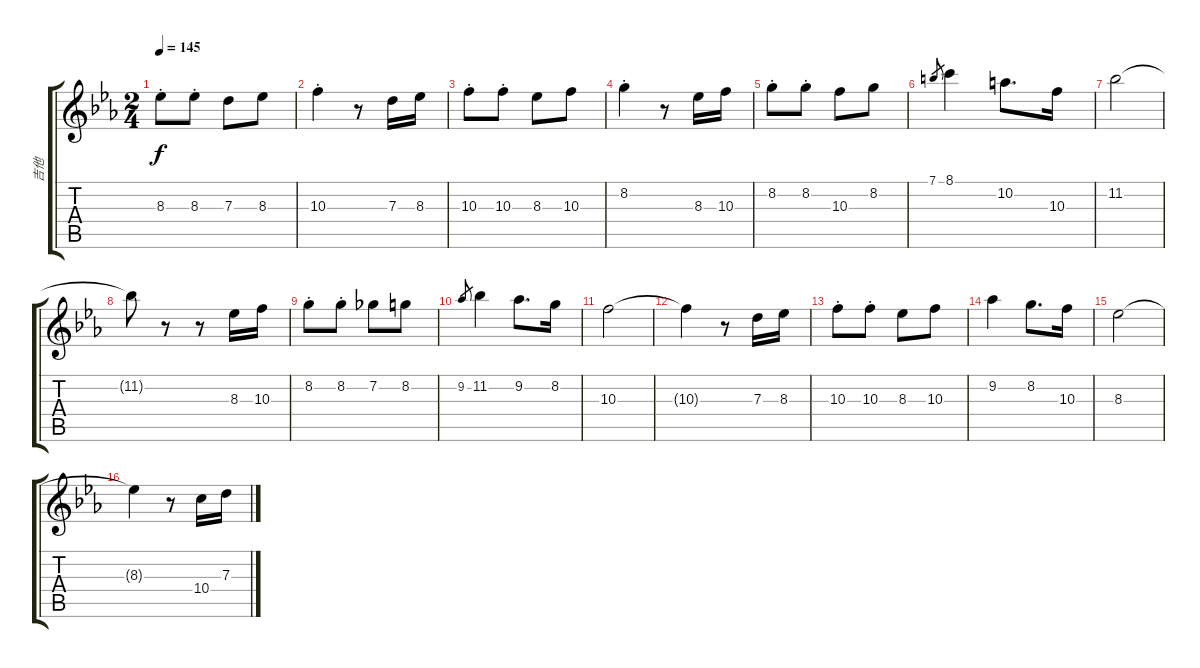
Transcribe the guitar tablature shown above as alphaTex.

\track ("吉他" "吉他") {instrument overdrivenguitar}
\staff {score tabs}
\tuning (E4 B3 G3 D3 A2 E2) {hide}
\ts (2 4)
\tempo 145
\clef g2
\ks eb
8.3{st}.8{dy f} 8.3{st}.8 7.3.8 8.3.8 |
10.3{st}.4 r.8 7.3.16 8.3.16 |
10.3{st}.8 10.3{st}.8 8.3.8 10.3.8 |
8.2{st}.4 r.8 8.3.16 10.3.16 |
8.2{st}.8 8.2{st}.8 10.3.8 8.2.8 |
7.1.8{gr} 8.1.4 10.2.8{d} 10.3.16 |
11.2.2 |
11.2{t}.8 r.8 r.8 8.3.16 10.3.16 |
8.2{st}.8 8.2{st}.8 7.2.8 8.2.8 |
9.2.8{gr} 11.2.4 9.2.8{d} 8.2.16 |
10.3.2 |
10.3{t}.4 r.8 7.3.16 8.3.16 |
10.3{st}.8 10.3{st}.8 8.3.8 10.3.8 |
9.2.4 8.2.8{d} 10.3.16 |
8.3.2 |
8.3{t}.4 r.8 10.4.16 7.3.16
